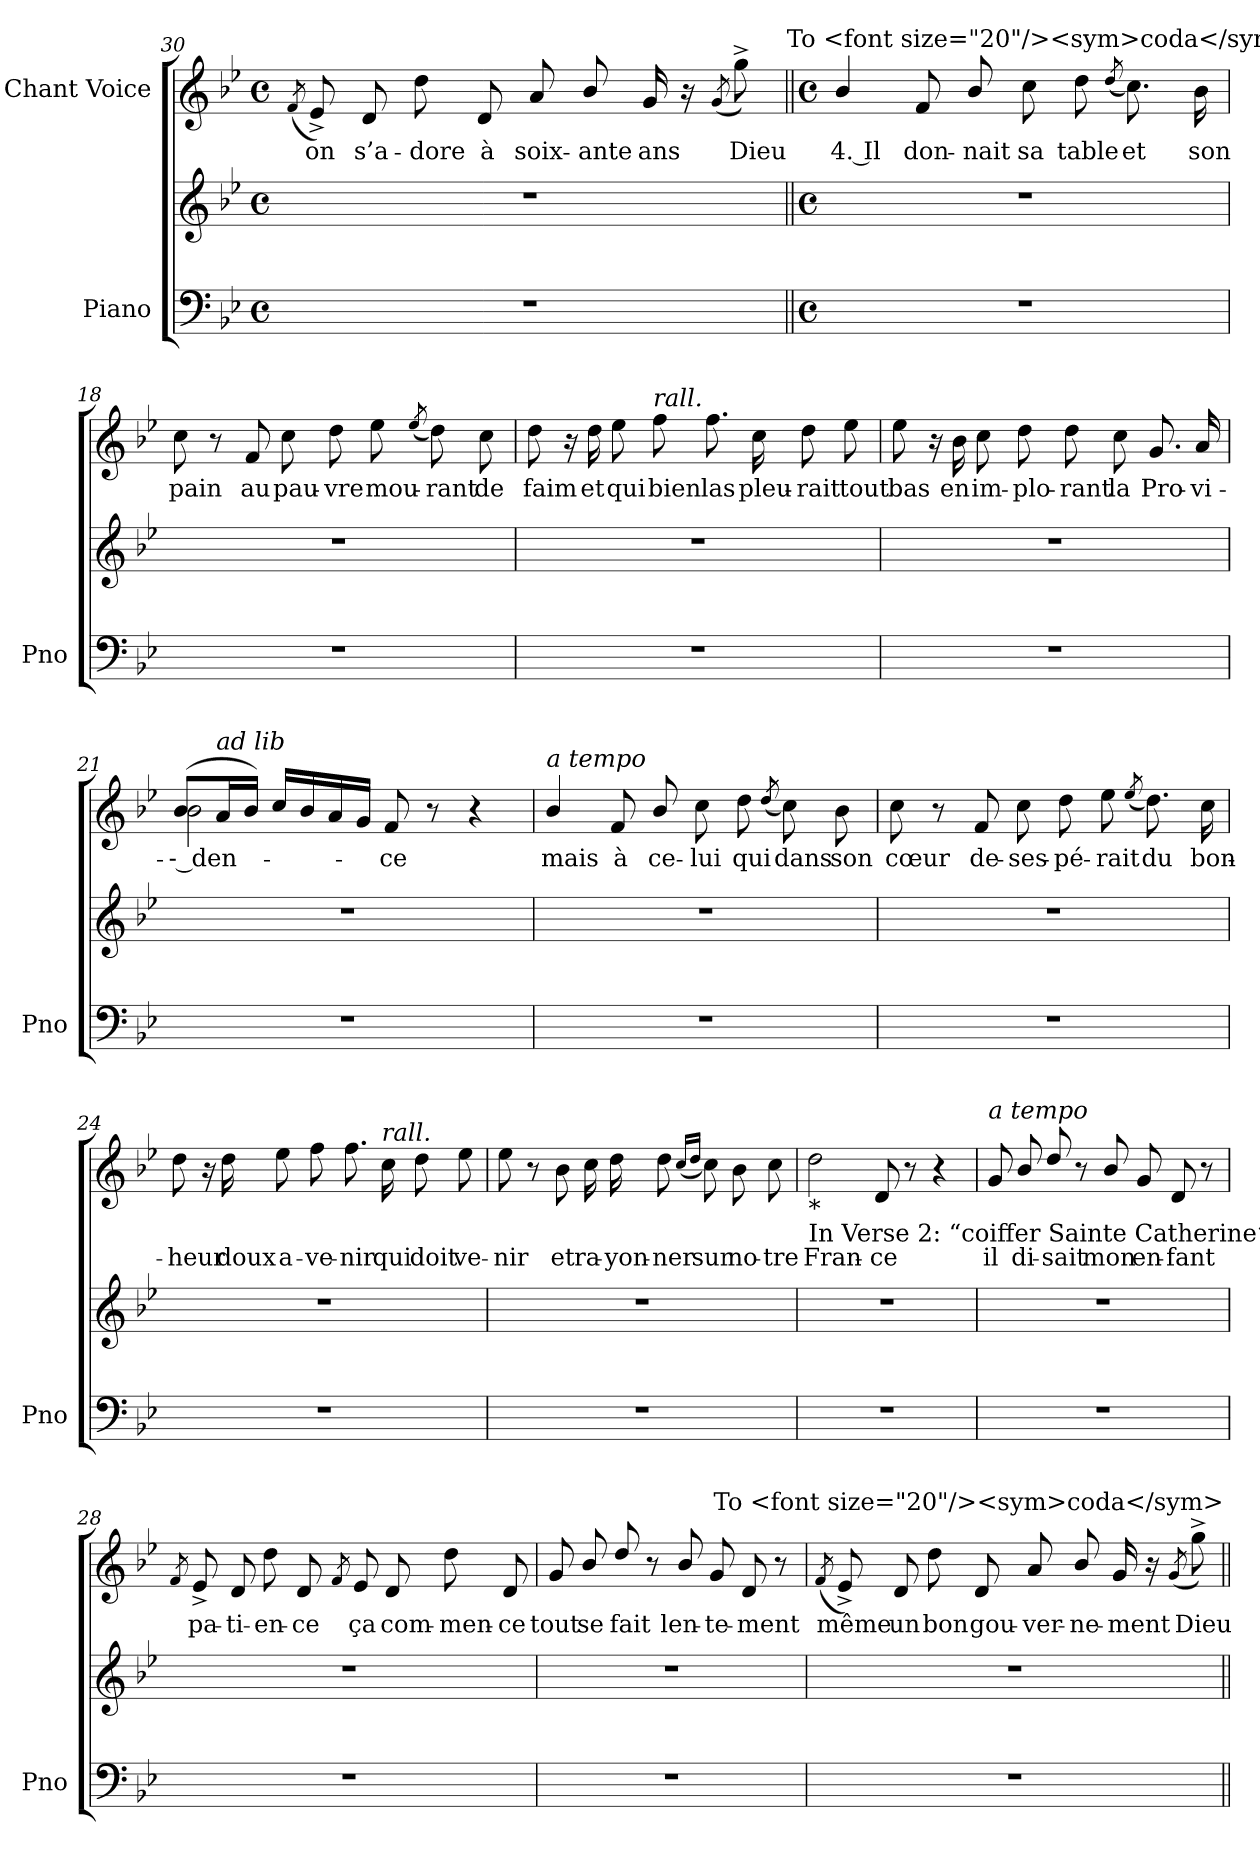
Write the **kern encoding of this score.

**kern	**kern	**kern	**text
*part2	*part2	*part1	*part1
*staff3	*staff2	*staff1	*staff1
*I"Piano	*	*I"Chant Voice	*
*I'Pno	*	*	*
*clefF4	*clefG2	*clefG2	*
*k[b-e-]	*k[b-e-]	*k[b-e-]	*
*M4/4	*M4/4	*M4/4	*
*met(c)	*met(c)	*met(c)	*
=30	=30	=30	=30
.	.	(8qf/	.
1r	1r	8e-^>/)	on
.	.	8d/	s’a-
.	.	8dd\	-dore
.	.	8d/	à
.	.	8a/	soix-
.	.	8b-/	-ante
.	.	16g/	ans
.	.	16r	.
.	.	(8qg/	.
.	.	8gg^\)	Dieu
!	!	!LO:TX:a:t=To <font size="20"/><sym>coda</sym>	!
=17||	=17||	=17||	=17||
*M4/4	*M4/4	*M4/4	*
*met(c)	*met(c)	*met(c)	*
1r	1r	4b-/	4. Il
.	.	8f/	don-
.	.	8b-/	-nait
.	.	8cc\	sa
.	.	8dd\	table
.	.	(8qdd/	.
.	.	8.cc\)	et
.	.	16b-\	son
=18	=18	=18	=18
1r	1r	8cc\	pain
.	.	8r	.
.	.	8f/	au
.	.	8cc\	pau-
.	.	8dd\	-vre
.	.	8ee-\	mou-
.	.	(8qee-/	.
.	.	8dd\)	-rant
.	.	8cc\	de
=19	=19	=19	=19
1r	1r	8dd\	faim
.	.	16r	.
.	.	16dd\	et
.	.	8ee-\	qui
!	!	!LO:TX:i:t=rall.	!
.	.	8ff\	bien
.	.	8.ff\	las
.	.	16cc\	pleu-
.	.	8dd\	-rait
.	.	8ee-\	tout
=20	=20	=20	=20
1r	1r	8ee-\	bas
.	.	16r	.
.	.	16b-\	en
.	.	8cc\	im-
.	.	8dd\	-plo-
.	.	8dd\	-rant
.	.	8cc\	la
.	.	8.g/	Pro-
.	.	16a/	-vi-
=21	=21	=21	=21
*	*	*^	*
1r	1r	(<8b-/L	2b-\	-- den-
!	!	!LO:TX:i:t=ad lib	!	!
.	.	16a/L	.	.
.	.	16b-/JJ)	.	.
.	.	16cc/LL	.	.
.	.	16b-/	.	.
.	.	16a/	.	.
.	.	16g/JJ	.	.
.	.	8f/	2ryy	-ce
.	.	8r	.	.
.	.	4r	.	.
*	*	*v	*v	*
=22	=22	=22	=22
!	!	!LO:TX:i:t=a tempo	!
1r	1r	4b-/	mais
.	.	8f/	à
.	.	8b-/	ce-
.	.	8cc\	-lui
.	.	8dd\	qui
.	.	(8qdd/	.
.	.	8cc\)	dans
.	.	8b-\	son
=23	=23	=23	=23
1r	1r	8cc\	cœur
.	.	8r	.
.	.	8f/	de-
.	.	8cc\	-ses-
.	.	8dd\	-pé-
.	.	8ee-\	-rait
.	.	(8qee-/	.
.	.	8.dd\)	du
.	.	16cc\	bon-
=24	=24	=24	=24
1r	1r	8dd\	-heur
.	.	16r	.
.	.	16dd\	doux
.	.	8ee-\	a-
.	.	8ff\	-ve-
.	.	8.ff\	-nir
!	!	!LO:TX:i:t=rall.	!
.	.	16cc\	qui
.	.	8dd\	doit
.	.	8ee-\	ve-
=25	=25	=25	=25
1r	1r	8ee-\	-nir
.	.	8r	.
.	.	8b-\	et
.	.	16cc\	ra-
.	.	16dd\	-yon-
.	.	8dd\	-ner
.	.	(16qcc/LL	.
.	.	16qdd/JJ	.
.	.	8cc\)	sur
.	.	8b-\	no-
.	.	8cc\	-tre
=26	=26	=26	=26
!	!	!LO:TX:b:t=*	!
!	!	!LO:TX:b:t=In Verse 2&colon; “coiffer Sainte Catherine” translates as "to turn 25 without being married ; to turn 25 single"	!
1r	1r	2dd\	Fran-
.	.	8d/	-ce
.	.	8r	.
.	.	4r	.
=27	=27	=27	=27
!	!	!LO:TX:i:t=a tempo	!
1r	1r	8g/	il
.	.	8b-/	di-
.	.	8dd/	-sait
.	.	8r	.
.	.	8b-/	mon
.	.	8g/	en-
.	.	8d/	-fant
.	.	8r	.
=28	=28	=28	=28
.	.	8qf/	.
1r	1r	8e-^>/	pa-
.	.	8d/	-ti-
.	.	8dd\	-en-
.	.	8d/	-ce
.	.	8qf/	.
.	.	8e-/	ça
.	.	8d/	com-
.	.	8dd\	-men-
.	.	8d/	-ce
=29	=29	=29	=29
1r	1r	8g/	tout
.	.	8b-/	se
.	.	8dd/	fait
.	.	8r	.
.	.	8b-/	len-
.	.	8g/	-te-
.	.	8d/	-ment
.	.	8r	.
=30	=30	=30	=30
.	.	(8qf/	.
1r	1r	8e-^>/)	même
.	.	8d/	un
.	.	8dd\	bon
.	.	8d/	gou-
.	.	8a/	-ver-
.	.	8b-/	-ne-
.	.	16g/	-ment
.	.	16r	.
.	.	(8qg/	.
.	.	8gg^\)	Dieu
!	!	!LO:TX:a:t=To <font size="20"/><sym>coda</sym>	!
=||	=||	=||	=||
*-	*-	*-	*-
